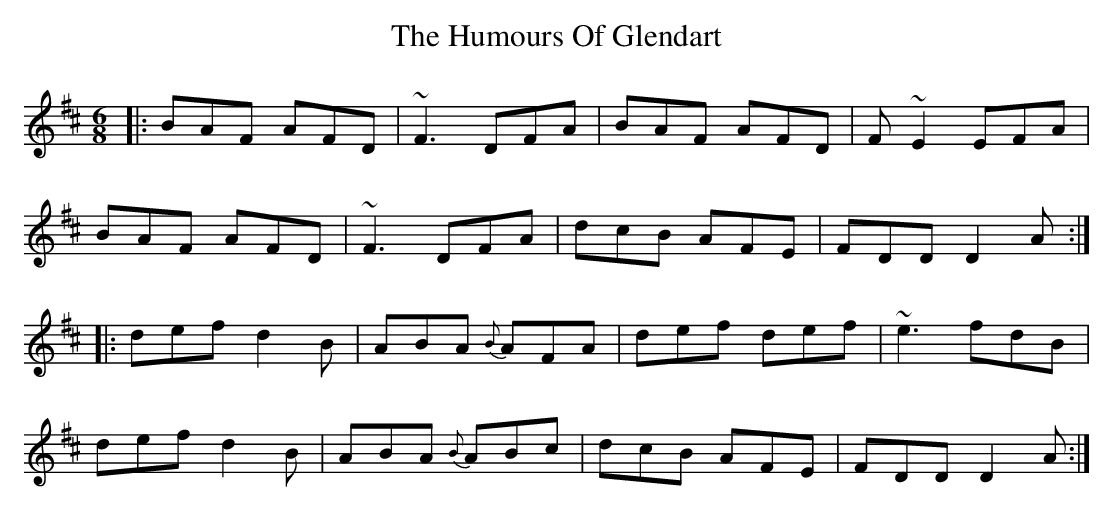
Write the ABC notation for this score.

X:1
T: The Humours Of Glendart
M: 6/8
L: 1/8
K: Dmaj
|:BAF AFD|~F3 DFA|BAF AFD|F~E2 EFA|
BAF AFD|~F3 DFA|dcB AFE|FDD D2 A:|
|:def d2B|ABA {B}AFA|def def|~e3 fdB|
def d2B|ABA {B}ABc|dcB AFE|FDD D2 A:|
